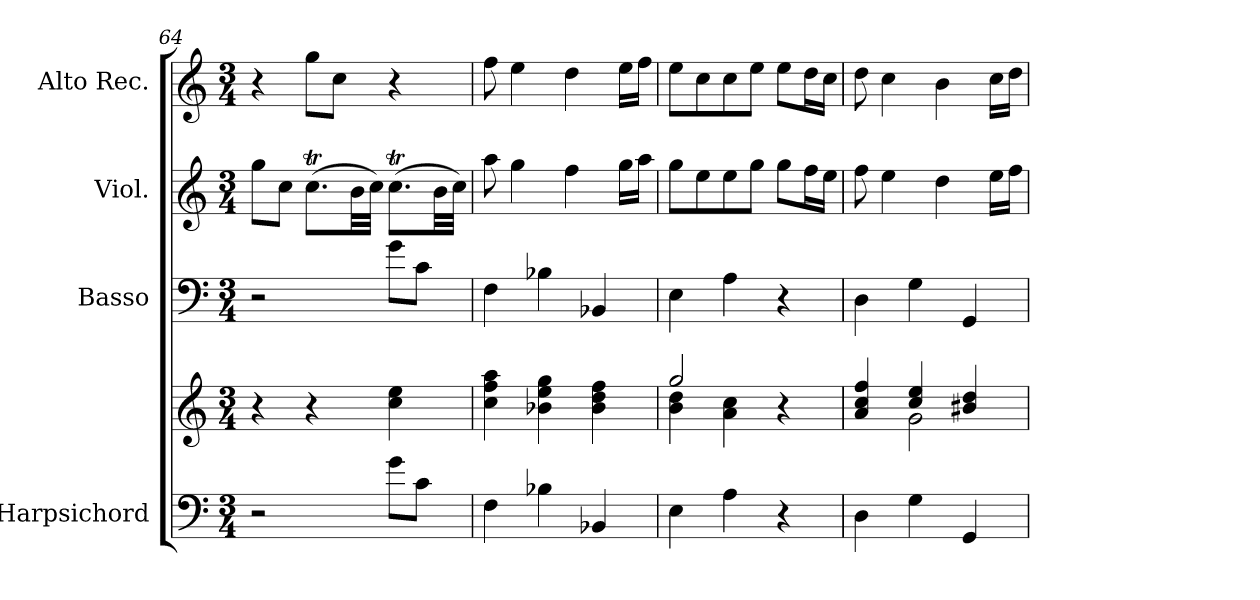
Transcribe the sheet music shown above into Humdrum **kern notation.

**kern	**kern	**kern	**kern	**kern
*part4	*part4	*part3	*part2	*part1
*staff5	*staff4	*staff3	*staff2	*staff1
*I"Harpsichord	*	*I"Basso	*I"Viol.	*I"Alto Rec.
*I'Hch.	*	*I'Bass.	*	*I'A.
!!LO:PB:g=z
*clefF4	*clefG2	*clefF4	*clefG2	*clefG2
*k[]	*k[]	*k[]	*k[]	*k[]
*M3/4	*M3/4	*M3/4	*M3/4	*M3/4
=64	=64	=64	=64	=64
2r	4r	2r	8gg\L	4r
.	.	.	8cc\J	.
.	4r	.	(>8.ccT\L	8gg\L
.	.	.	.	8cc\J
.	.	.	32b\LL	.
.	.	.	32cc\JJJ)	.
8g\L	4cc\ 4ee\	8g\L	(>8.ccT\L	4r
8c\J	.	8c\J	.	.
.	.	.	32b\LL	.
.	.	.	32cc\JJJ)	.
=65	=65	=65	=65	=65
4F\	4cc\ 4ff\ 4aa\	4F\	8aa\	8ff\
.	.	.	4gg\	4ee\
4B-X\	4b-X\ 4ee\ 4gg\	4B-X\	.	.
.	.	.	4ff\	4dd\
4BB-X/	4b-\ 4dd\ 4ff\	4BB-X/	.	.
.	.	.	16gg\LL	16ee\LL
.	.	.	16aa\JJ	16ff\JJ
=66	=66	=66	=66	=66
*	*^	*	*	*
4E\	2gg/	4b\ 4dd\	4E\	8gg\L	8ee\L
.	.	.	.	8ee\	8cc\
4A\	.	4a\ 4cc\	4A\	8ee\	8cc\
.	.	.	.	8gg\J	8ee\J
4r	4r	4ryy	4r	8gg\L	8ee\L
.	.	.	.	16ff\L	16dd\L
.	.	.	.	16ee\JJ	16cc\JJ
=67	=67	=67	=67	=67	=67
4D\	4a/ 4cc/ 4ff/	4ryy	4D\	8ff\	8dd\
.	.	.	.	4ee\	4cc\
4G\	4cc/ 4ee/	2g\	4G\	.	.
.	.	.	.	4dd\	4b\
4GG/	4b#X/ 4dd/	.	4GG/	.	.
.	.	.	.	16ee\LL	16cc\LL
.	.	.	.	16ff\JJ	16dd\JJ
*	*v	*v	*	*	*
=	=	=	=	=
*-	*-	*-	*-	*-
